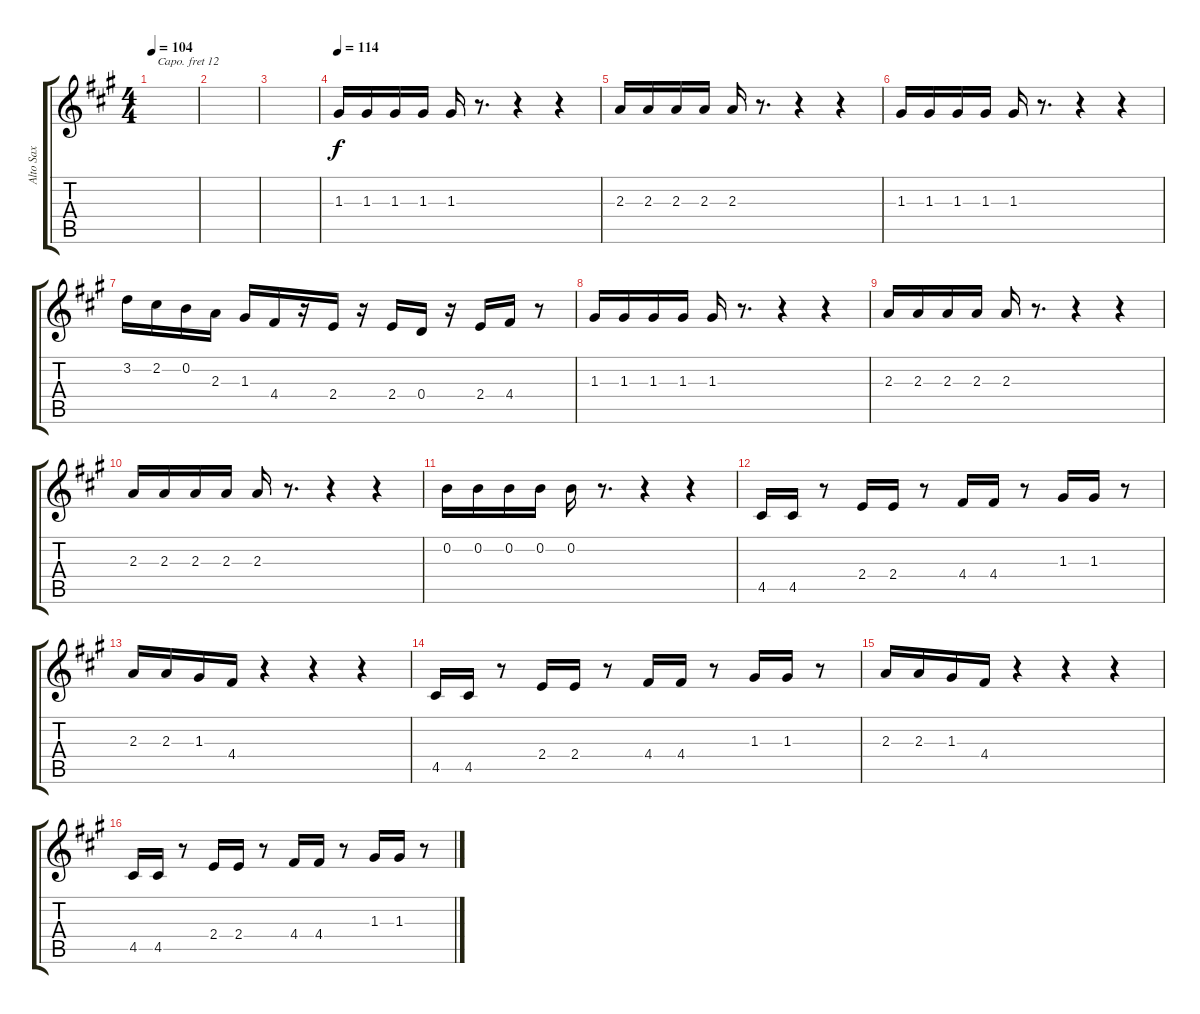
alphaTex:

\track ("Alto Sax" "Alto Sax") {instrument altosax}
\staff {score tabs}
\capo 12
\tuning (E4 B3 G3 D3 A2 E2) {hide}
\ts (4 4)
\tempo 104
\clef g2
\ks a
|
|
|
\tempo 114
1.3.16 1.3.16 1.3.16 1.3.16 1.3.16 r.8{d} r.4 r.4 |
2.3.16 2.3.16 2.3.16 2.3.16 2.3.16 r.8{d} r.4 r.4 |
1.3.16 1.3.16 1.3.16 1.3.16 1.3.16 r.8{d} r.4 r.4 |
3.2.16 2.2.16 0.2.16 2.3.16 1.3.16 4.4.16 r.16 2.4.16 r.16 2.4.16 0.4.16 r.16 2.4.16 4.4.16 r.8 |
1.3.16 1.3.16 1.3.16 1.3.16 1.3.16 r.8{d} r.4 r.4 |
2.3.16 2.3.16 2.3.16 2.3.16 2.3.16 r.8{d} r.4 r.4 |
2.3.16 2.3.16 2.3.16 2.3.16 2.3.16 r.8{d} r.4 r.4 |
0.2.16 0.2.16 0.2.16 0.2.16 0.2.16 r.8{d} r.4 r.4 |
4.5.16 4.5.16 r.8 2.4.16 2.4.16 r.8 4.4.16 4.4.16 r.8 1.3.16 1.3.16 r.8 |
2.3.16 2.3.16 1.3.16 4.4.16 r.4 r.4 r.4 |
4.5.16 4.5.16 r.8 2.4.16 2.4.16 r.8 4.4.16 4.4.16 r.8 1.3.16 1.3.16 r.8 |
2.3.16 2.3.16 1.3.16 4.4.16 r.4 r.4 r.4 |
4.5.16 4.5.16 r.8 2.4.16 2.4.16 r.8 4.4.16 4.4.16 r.8 1.3.16 1.3.16 r.8
